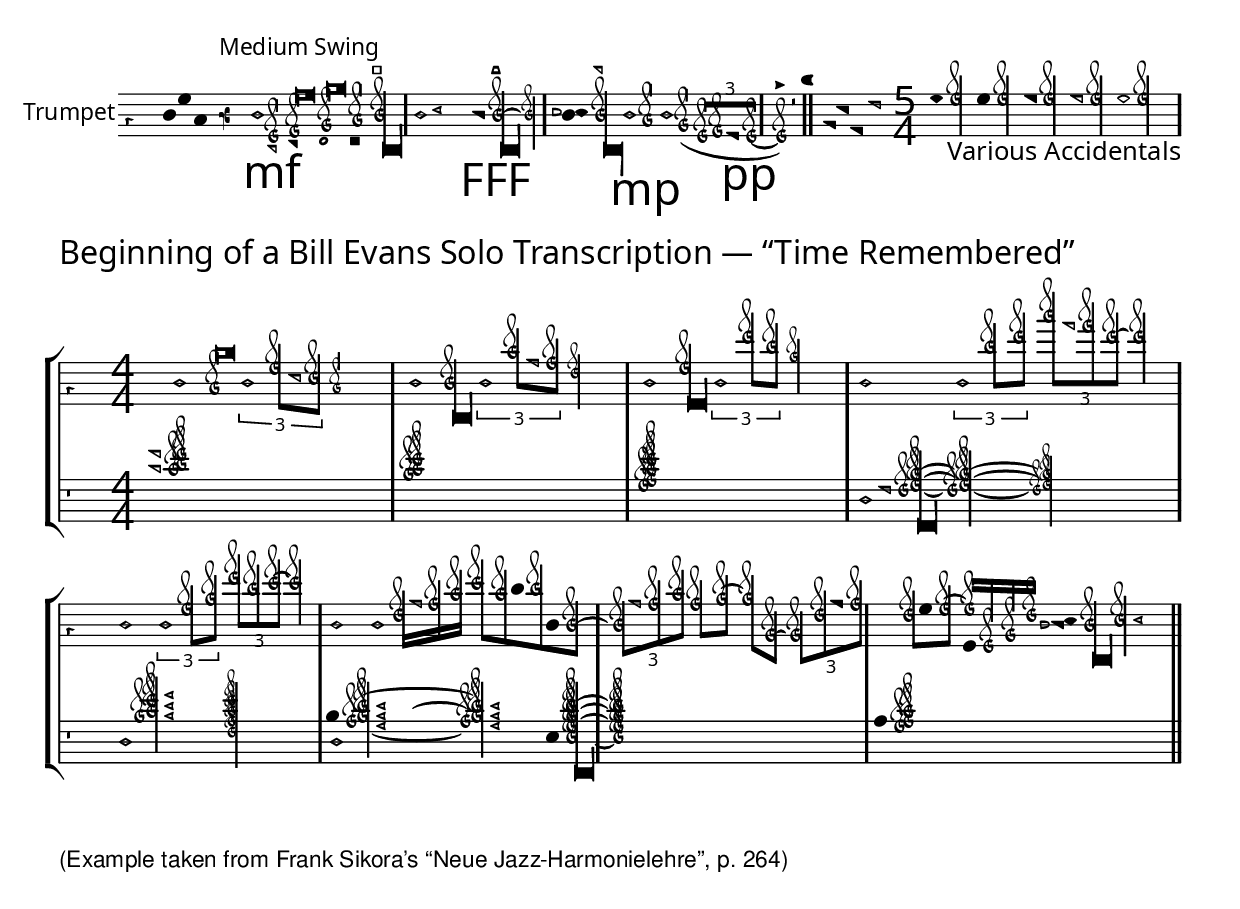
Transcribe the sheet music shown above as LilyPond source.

\version "2.16.1"

\version "2.17.29"

% preliminary LilyJAZZ version for testing purposes

\paper { indent = #0 }

%***********************************************************************
% MAPPING ALISTS / LOOKUP TABLES
%***********************************************************************

% MAPPING ALIST: GLYPH NAME TO UNICODE CHAR NUMBER =====================
#(define jazz-map '(
    ("noteheads.s0jazz" . #xe191) 
    ("noteheads.s1jazz" . #xe192)
    ("noteheads.s2jazz" . #xe193)
    ("noteheads.s0slashjazz" . #xe19c)
    ("noteheads.s1slashjazz" . #xe19d)
    ("noteheads.s2slashjazz" . #xe19e)
    ("noteheads.s2crossjazz" . #xe1a1)
    ("flags.u3jazz" . #xe21c)
    ("flags.u4jazz" . #xe21d)
    ("flags.u5jazz" . #xe21e)
    ("flags.u6jazz" . #xe21f)
    ("flags.u7jazz" . #xe220)
    ("flags.d3jazz" . #xe221)
    ("flags.d4jazz" . #xe222)
    ("flags.d5jazz" . #xe223)
    ("flags.d6jazz" . #xe224)
    ("flags.d7jazz" . #xe225)
    ("flags.ugracejazz" . #xe226)
    ("flags.dgracejazz" . #xe227)
    ("dots.dot" . #xe131)
    ("accidentals.doublesharpjaz" . #xe126)
    ("accidentals.sharpjazz" . #xe10f)
    ("accidentals.naturaljazz" . #xe117)
    ("accidentals.flatjazz" . #xe11b)
    ("accidentals.flatflatjazz" . #xe124)
    ("accidentals.rightparenjaz" . #xe127)
    ("accidentals.leftparenjazz" . #xe128)
    ("rests.mmendjazz" . #xe0f8)
    ("rests.0jazz" . #xe100)
    ("rests.1jazz" . #xe101)
    ("rests.0ojazz" . #xe102)
    ("rests.1ojazz" . #xe103)
    ("rests.2jazz" . #xe108)
    ("rests.3jazz" . #xe10a)
    ("rests.4jazz" . #xe10b)
    ("rests.5jazz" . #xe10c)
    ("rests.6jazz" . #xe10d)
    ("rests.7jazz" . #xe10e)
    ("clefs.Fjazz" . #xe170)
    ("scripts.ufermatajazz" . #xe132)
    ("scripts.dfermatajazz" . #xe133)
    ("scripts.asteriskjazz" . #xe138)
    ("scripts.sforzatojazz" . #xe13b)
    ("scripts.esprjazz" . #xe13c)
    ("scripts.staccatojazz" . #xe13d)
    ("scripts.tenutojazz" . #xe140)
    ("scripts.uportatojazz" . #xe141)
    ("scripts.dportatojazz" . #xe142)
    ("scripts.umarcatojazz" . #xe143)
    ("scripts.dmarcatojazz" . #xe144)
    ("scripts.openjazz" . #xe145)
    ("scripts.stoppedjazz" . #xe148)
    ("scripts.trilljazz" . #xe14d)
    ("scripts.segnojazz" . #xe153)
    ("scripts.varsegnojazz" . #xe154)
    ("scripts.codajazz" . #xe155)
    ("scripts.varcodajazz" . #xe156)
    ("scripts.trill_elementjazz" . #xe15c)
    ("scripts.trilelementjazz" . #xe15f)
    ("scripts.pralljazz" . #xe160)
    ("scripts.prallpralljazz" . #xe162)
    ("clefs.F_changejazz" . #xe171)
    ("clefs.Gjazz" . #xe172)
    ("clefs.G_changejazz" . #xe173)
    ("timesig.C44jazz" . #xe178)
    ("timesig.C22jazz" . #xe179)
    ("zerojazz" . #x0030)
    ("onejazz" . #x0031)
    ("twojazz" . #x0032)
    ("threejazz" . #x0033)
    ("fourjazz" . #x0034)
    ("fivejazz" . #x0035)
    ("sixjazz" . #x0036)
    ("sevenjazz" . #x0037)
    ("eightjazz" . #x0038)
    ("ninejazz" . #x0039)
    ("Fjazz" . #x0046)
    ("fjazz" . #x0066)
    ("mjazz" . #x006d)
    ("pjazz" . #x0070)
    ("rjazz" . #x0072)
    ("sjazz" . #x0073)
    ("zjazz" . #x007a)))                            

#(define jazz-alteration-glyph-name-alist
  '((0 . "accidentals.naturaljazz")
    (-1/2 . "accidentals.flatjazz")
    (1/2 . "accidentals.sharpjazz")
    (1 . "accidentals.doublesharpjaz")
    (-1 . "accidentals.flatflatjazz")))


%***********************************************************************
%  JAZZ GLYPH ACCESS
%***********************************************************************

#(define-markup-command (jazzchar layout props charnum) (number?)
  "char for jazz characters"
    (interpret-markup layout props
      (markup (#:fontsize 5 #:override '(font-name . "LilyJAZZ") #:char charnum))))

% JAZZGLYPH: REPLACEMENT FOR MUSICGLYPH ================================
#(define-markup-command (jazzglyph layout props glyphname) (string?)
  "musicglyph replacemet for jazz (i. e. non-Feta) characters"
    (let* ((charnum (cdr (assoc glyphname  jazz-map))))
    (interpret-markup layout props
      (markup (#:fontsize 5 #:override '(font-name . "LilyJAZZ") #:char charnum)))))


%***********************************************************************
%  JAZZ CLEFS
%***********************************************************************

#(define (jazz-clef grob)
  "jazz clef stencil"
  (let* ((glyphname (string-append (ly:grob-property grob 'glyph-name) "jazz")))    
    (if (pair? (assoc glyphname jazz-map))
        (grob-interpret-markup grob (markup #:jazzglyph glyphname))
        (ly:clef::print grob))))


%***********************************************************************
% KEY SIGNATURES
%***********************************************************************

#(define (jazz-keysig grob) 
  "stencil: jazz key signature (including cancellation)" 
  (let* ((altlist (ly:grob-property grob 'alteration-alist)) 
    (c0pos (ly:grob-property grob 'c0-position)) 
    (keysig-stencil '())) 
    (for-each (lambda (alt) 
         (let* ((alteration (if (grob::has-interface grob 'key-cancellation-interface) 0 (cdr alt))) 
         (glyphname (assoc-get alteration jazz-alteration-glyph-name-alist 
"")) 
         (padding (cond 
           ((< alteration 0) 0.25)  ; any kind of flat 
           ((= alteration 0) 0.05)  ;  natural 
           ((< alteration 1) 0.1)   ; sharp (less than double sharp) 
           (else -0.4)))            ; double sharp 
         (ypos (key-signature-interface::alteration-positions alt c0pos grob)) 
         (acc-stencil (fold (lambda (y s) 
                              (ly:stencil-add 
                                (grob-interpret-markup grob 
                                  (markup #:raise (/ y 2) #:jazzglyph 
glyphname)) 
                                s)) 
                            empty-stencil 
                            ypos))) 
         (set! keysig-stencil (ly:stencil-combine-at-edge acc-stencil X 
RIGHT keysig-stencil padding)))) altlist) 
    keysig-stencil)) 


%***********************************************************************
% TIME SIGNATURE
%***********************************************************************

#(define (jazz-timesig grob)
  (let* ((style (ly:grob-property grob 'style))
         (fraction (ly:grob-property grob 'fraction))
         (glyphname (if (equal? style 'C) 
                (cond 
                   ((equal? fraction '(4 . 4)) "timesig.C44jazz")
                   ((equal? fraction '(2 . 2)) "timesig.C22jazz")
                   (else "")) "")))
    (if (equal? glyphname "")
        (ly:time-signature::print grob)
        (grob-interpret-markup grob (markup #:fontsize -5 #:jazzglyph glyphname)))))


%***********************************************************************
% NOTE HEADS
%***********************************************************************

#(define (jazz-notehead grob)
  "stencil: jazz noteheads"
  (let* ((log (ly:grob-property grob 'duration-log)))
     (set! (ly:grob-property grob 'stem-attachment) '(1.0 . 0.35))
     (grob-interpret-markup grob
      (cond 
         ((<= log 0) (markup #:jazzglyph "noteheads.s0jazz"))
         ((<= log 1) (markup #:jazzglyph "noteheads.s1jazz"))  
	 (else  (markup #:jazzglyph "noteheads.s2jazz"))))))

%***********************************************************************
% FLAGS
%***********************************************************************

#(define (jazz-flag grob)
  "stencil: jazz flags"
   (let* ((stem-grob (ly:grob-parent grob X))
          (log (ly:grob-property stem-grob 'duration-log))
          (dir (ly:grob-property stem-grob 'direction))
          (stem-width (* (ly:staff-symbol-line-thickness grob) (ly:grob-property stem-grob 'thickness)))
          (glyphname (string-append "flags." (if (> dir 0) "u" "d") (number->string log) "jazz"))
          (flag-stencil (grob-interpret-markup grob (markup #:jazzglyph glyphname)))
          (flag-pos (cons (* stem-width -1) 0))
          (stroke-style (ly:grob-property grob 'stroke-style))
          (stroke-stencil (if (equal? stroke-style "grace")
                              (if (equal? dir UP) 
                                  (make-line-stencil 0.15 -0.5 -1.6 0.75 -0.6)
                                  (make-line-stencil 0.15 -0.4 1.6 0.85 0.6))
     ;                             (grob-interpret-markup grob (markup #:jazzglyph "flags.ugracejazz"))
     ;                             (grob-interpret-markup grob (markup #:jazzglyph "flags.dgracejazz")))
                              empty-stencil)))
          (ly:stencil-translate (ly:stencil-add flag-stencil stroke-stencil) flag-pos)))


%***********************************************************************
% DOTS (DURATION)
%***********************************************************************

#(define (jazz-dots grob)
  "stencil: jazz duration dots"
  (let* ((dot-count (ly:grob-property grob 'dot-count)))
     (grob-interpret-markup grob (markup
         (if (>= dot-count 1) (markup #:translate '(0.4 . 0) #:jazzglyph "dots.dot") (markup #:null))
         (if (>= dot-count 2) (markup #:translate '(0.25 . 0) #:jazzglyph "dots.dot") (markup #:null))
         (if (>= dot-count 3) (markup #:translate '(0.25 . 0) #:jazzglyph "dots.dot") (markup #:null))
         (if (>= dot-count 4) (markup #:translate '(0.25 . 0) #:jazzglyph "dots.dot") (markup #:null))
         (if (>= dot-count 5) (markup #:translate '(0.25 . 0) #:jazzglyph "dots.dot") (markup #:null))))))         


%***********************************************************************
% ACCIDENTALS
%***********************************************************************

% ACCIDENTALS (MUSICAL CONTEXT) ========================================
#(define (jazz-accidental grob)
   "stencil: jazz accidentals in front of notes or used as suggestions"
  (let* ((alt (ly:grob-property grob 'alteration))
         (show (if (null? (ly:grob-property grob 'forced)) (if (null? (ly:grob-object grob 'tie)) #t #f ) #t )))
    (if (equal? show #t)
      (grob-interpret-markup grob (markup #:jazzglyph (assoc-get alt jazz-alteration-glyph-name-alist "")))
      (ly:accidental-interface::print grob))))

% CAUTIONARY ACCIDENTALS (MUSICAL CONTEXT) =============================
#(define (jazz-accidental-cautionary grob)
   "stencil: jazz cautionary accidentals in front of notes"
  (let* ((alt (ly:grob-property grob 'alteration)))
    (grob-interpret-markup grob
      (case alt 
         ((1) (markup #:concat (
                     #:translate '(0 . -0.05) #:jazzglyph "accidentals.leftparenjazz" 
                     #:jazzglyph "accidentals.doublesharpjaz"                         
                     #:translate '(0 . 0.05) #:jazzglyph "accidentals.rightparenjaz" )))
         ((1/2) (markup #:concat (
                     #:translate '(0 . -0.1) #:jazzglyph "accidentals.leftparenjazz" 
                     #:jazzglyph "accidentals.sharpjazz"                       
                     #:translate '(0 . 0.3) #:jazzglyph "accidentals.rightparenjaz" )))
         ((0) (markup #:concat (
                     #:translate '(0.1 . 0) #:rotate 5 #:jazzglyph "accidentals.leftparenjazz" 
                     #:jazzglyph "accidentals.naturaljazz"                          
                     #:translate '(0.05 . 0.3) #:rotate 5 #:jazzglyph "accidentals.rightparenjaz" )))
         ((-1/2) (markup #:concat (
                     #:translate '(-0.15 . 0.3) #:jazzglyph "accidentals.leftparenjazz" 
                     #:jazzglyph "accidentals.flatjazz"                                   
                     #:translate '(0 . 0.2) #:jazzglyph "accidentals.rightparenjaz" )))   ;   
         ((-1) (markup #:concat (
                     #:translate '(-0.15 . 0.5) #:jazzglyph "accidentals.leftparenjazz" 
                     #:jazzglyph "accidentals.flatflatjazz"                                  
                     #:translate '(-0.1 . 0.4) #:jazzglyph "accidentals.rightparenjaz" )))))))


%***********************************************************************
% RESTS
%***********************************************************************

#(define (jazz-rest grob)
  (let* ((duration (ly:grob-property grob 'duration-log))
         (glyphname (string-append "rests." (number->string duration) "jazz")))
      (grob-interpret-markup grob (markup #:jazzglyph glyphname))))


%***********************************************************************
% DYNAMICS
%***********************************************************************

  sfpp = #(make-dynamic-script  "sfpp" )
% re-defined because of spefilal f with horizontal bar for ligatures/grouping:
  ff = #(make-dynamic-script  "FF" )
  fff = #(make-dynamic-script  "FFF" )
  ffff = #(make-dynamic-script  "FFFF" )
  fffff = #(make-dynamic-script  "FFFFF" )

% to do: make reversible for \jazzOff
#(define-markup-command (dynamic layout props arg)
  (markup?)
  #:category font
  "Use jazz instead of feta for dynamic markup font."
  (interpret-markup layout props (markup #:fontsize 5 #:override '(font-name . "LilyJAZZ") arg)))



%***********************************************************************
% ACCENTS
%***********************************************************************

#(define (jazz-articulation grob)
  (let* ((dir (ly:grob-property grob 'direction))
           (var (ly:grob-property grob 'script-stencil))
           (glyphname (if (= dir DOWN) (car (cdr var)) (cdr (cdr var))))
           (jazzchar (assoc-get (string-append "scripts." glyphname "jazz") jazz-map 0 )))
     (if (> jazzchar 0) 
         (grob-interpret-markup grob (markup #:jazzchar jazzchar))
         (ly:script-interface::print grob))))


fermataMarkup =
#(make-music 'MultiMeasureTextEvent
             'tweaks (list
                      ;; Set the 'text based on the 'direction
                      (cons 'text (lambda (grob)
                                    (if (eq? (ly:grob-property grob 'direction) DOWN)
                                        (markup #:concat (" " #:jazzglyph "scripts.dfermatajazz"))
                                        (markup #:concat (" " #:jazzglyph "scripts.ufermatajazz")))))
                      (cons 'outside-staff-priority 40)
                      (cons 'outside-staff-padding 0)))


makeUnpurePureContainer =
        #(ly:make-unpure-pure-container
       ly:grob::stencil-height
       (lambda (grob start end) (ly:grob::stencil-height grob)))  


jazzOn = {
  \override Staff.Clef.stencil = #jazz-clef
  \override Score.BarNumber.stencil = ##f
  
  \override Staff.KeySignature.stencil = #jazz-keysig
  \override Staff.KeyCancellation.stencil = #jazz-keysig

  \override Staff.TimeSignature.stencil = #jazz-timesig
  
  \override Staff.NoteHead.stencil = #jazz-notehead  
  \override Staff.NoteHead.Y-extent = \makeUnpurePureContainer
  
  \override Staff.Stem.thickness = #2
  \override Staff.Beam.beam-thickness = #0.55
  \override Staff.Flag.stencil = #jazz-flag
  \override Staff.Flag.Y-extent = \makeUnpurePureContainer

  \override Staff.Dots.stencil = #jazz-dots
  \override Staff.Accidental.stencil = #jazz-accidental
  \override Staff.Accidental.Y-extent = \makeUnpurePureContainer
  
  \override Staff.AccidentalCautionary.stencil = #jazz-accidental-cautionary
  \override Staff.AccidentalCautionary.Y-extent = \makeUnpurePureContainer

  \override Staff.AccidentalSuggestion.stencil = #jazz-accidental
  \override Staff.AccidentalSuggestion.Y-extent = \makeUnpurePureContainer
        
  \override Staff.Script.stencil = #jazz-articulation        
  
  \override Staff.Rest.stencil = #jazz-rest
  \override Staff.Slur.thickness = #2.5
  \override Staff.Tie.thickness = #2.5
  \override Staff.BarLine.hair-thickness = #3  
  \override Score.BarNumber.font-name = #"LilyJAZZ Text"

  \override Staff.TimeSignature.font-name = #"LilyJAZZ"
  \override Staff.TimeSignature.font-size = #5
  
  \override Staff.DynamicText.font-name = #"LilyJAZZ"
  \override Staff.DynamicText.font-size = #6

  \override Score.RehearsalMark.font-name = #"LilyJAZZ Text"
  \override Score.MetronomeMark.font-name = #"LilyJAZZ Text"

  \override Staff.TextScript.font-name = #"LilyJAZZ Text"   
  \override Staff.TextScript.font-size = #1

  \override Staff.InstrumentName.font-name = #"LilyJAZZ Text"   
  
  \override Staff.TupletNumber.font-name = "LilyJAZZ Text"
  \override Staff.TupletBracket.thickness = #1.5
  
  \override Score.VoltaBracket.font-name = #"LilyJAZZ Text"
  \override Score.VoltaBracket.font-size = #0
  \override Score.VoltaBracket.thickness = #2
}

jazzOff = {
  \revert Staff.Clef.stencil
  
  \revert Staff.KeySignature.stencil
  \revert Staff.KeyCancellation.stenci
  
  \revert Staff.TimeSignature.stencil

  \revert Staff.NoteHead.stencil
  \revert Staff.NoteHead.Y-extent
  \revert Staff.Stem.thickness
  \revert Staff.Beam.beam-thickness
  \revert Staff.Flag.stencil
  \revert Staff.Dots.stencil
  \revert Staff.Accidental.stencil
  \revert Staff.AccidentalCautionary.stencil
  \revert Staff.AccidentalSuggestion.stencil
  \revert Staff.Script.stencil 
  \revert Staff.Rest.stencil
  \revert Staff.Slur.thickness 
  \revert Staff.Tie.thickness
  \revert Staff.BarLine.hair-thickness
  \revert Score.BarNumber.font-name
  \revert Staff.TimeSignature.font-name
  \revert Staff.TimeSignature.font-size
  \revert Staff.DynamicText.font-name
  \revert Staff.DynamicText.font-size
  \revert Score.RehearsalMark.font-name
  \revert Score.MetronomeMark.font-name
  \revert Staff.TextScript.font-name  
  \revert Staff.TextScript.font-size
  \revert Staff.InstrumentName.font-name   
  \revert Staff.TupletNumber.font-name
  \revert Staff.TupletBracket.thickness
  \revert Score.VoltaBracket.font-name
  \revert Score.VoltaBracket.font-size
  \revert Score.VoltaBracket.thickness
}





\paper { indent = #10 }

\relative c' {
  \jazzOn
  \set Staff.instrumentName = "Trumpet"
  \clef treble
  \key es \major
  \time 4/4
  \tempo "Medium Swing"
   r8 es4->\mf f8-. g--  as4-^ bes8-^  |
   r4. b8\trill\fff ~ b2 |
   bes?16-> r as4\mp r8 g4( \times 2/3 { es8 f e\pp ~ } |
   e1) \fermata |
   \bar "||"
   \mark \markup \jazzglyph #"scripts.varsegnojazz" 
   \clef bass
   \time 5/4
   \key g \major
   geses,4_"Various Accidentals" ges g gis gisis |
}


\score {
  \new StaffGroup <<
    \new Staff \relative c'' {
      \jazzOn
      \clef treble
      \numericTimeSignature
      \time 4/4
      r8 a \times 2/3 { r e' cis } a2 |
      r8 b \times 2/3 { r a' fis } d2 |
      r8 e \times 2/3 { r d' b } g2 |
      r4 \times 2/3 { r8 b d } \times 2/3 { a' fis d ~ } d4 |
      r4 \times 2/3 { r8 e, g } \times 2/3 { d' b c ~ } c4 |
      r4 r16 d, fis a c8 a bes bes, ~ |
      \times 2/3 { bes8 fis' a } fis g ~ g g, ~ \times 2/3 { g d' f } |
      d8 es ~ es16 es, g d' b?8 c4. | \bar "||"
    }
    \new Staff \relative c {
      \jazzOn
      \clef bass
      \numericTimeSignature
      \time 4/4
      <cis' d fis>1 |
      <b c e> |
      <g a c e> |
      r8 <fis g b> ~ q4 ~ q2 |
      r8 <b c e>4. <f a c e>2 |
      r8 <a bes d>4. ~ q <es g bes d>8 ~ |
      q1 |
      <g as c>1 | \bar "||"
    }
  >>
  \header { piece = \markup { \fontsize #3 \override #'(font-name . "LilyJAZZ Text") "Beginning of a Bill Evans Solo Transcription — “Time Remembered”" } }
  \layout { indent = 0 }
  \midi { \tempo 4 = 140 }
}

%\markup { \override #'(font-name . "LilyJAZZ Text") "(Example taken from Frank Sikora’s “Neue Jazz-Harmonielehre”)" }
\markup { \sans "(Example taken from Frank Sikora’s “Neue Jazz-Harmonielehre”, p. 264)" }